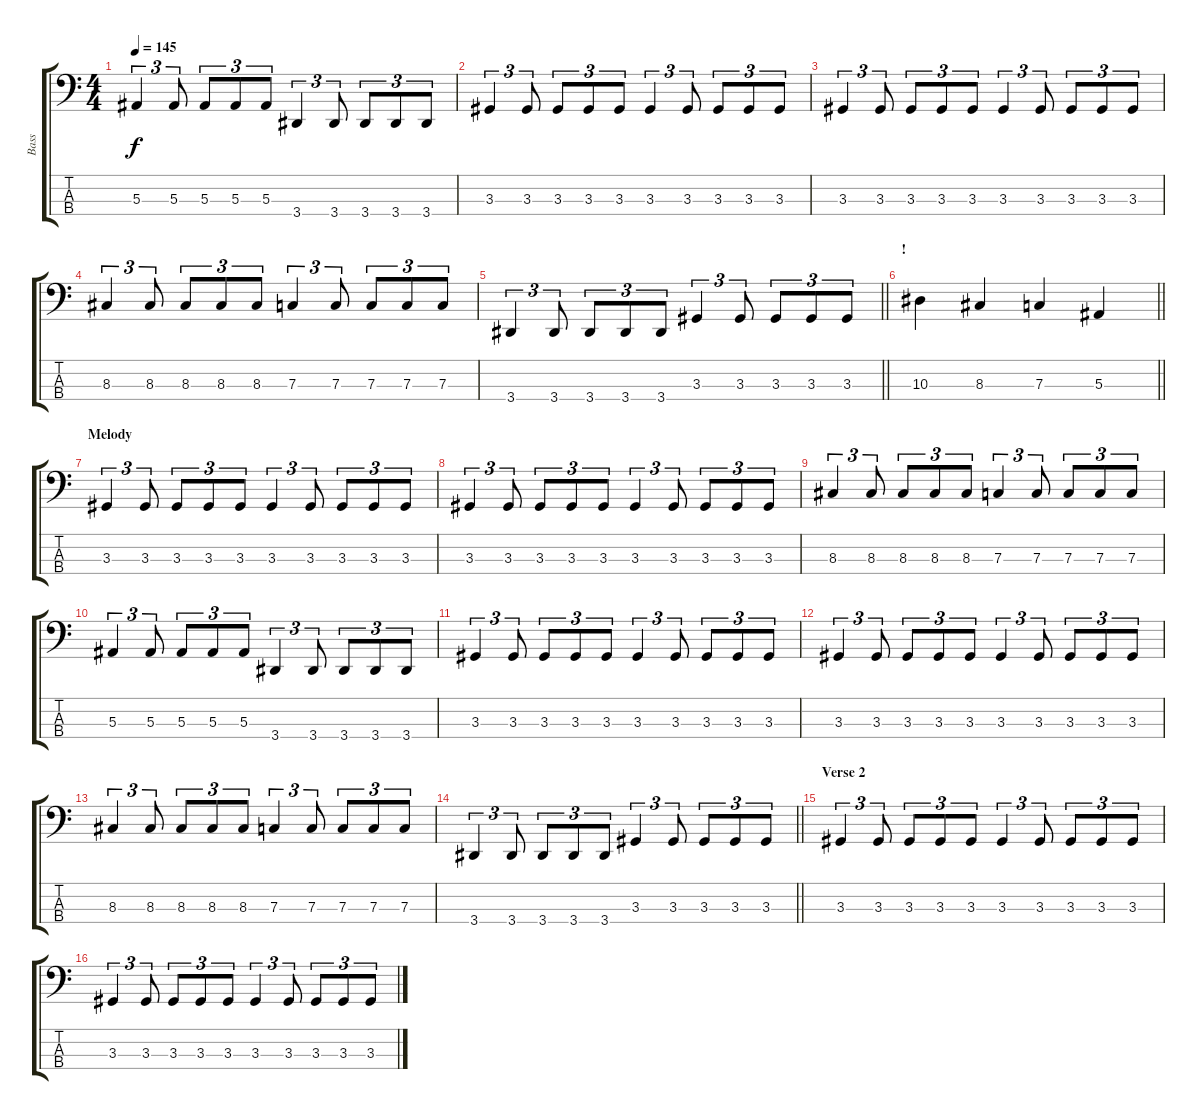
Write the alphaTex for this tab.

\track ("Bass" "Bass") {instrument electricbasspick}
\staff {score tabs}
\tuning (Eb2 Bb1 F1 C1) {hide}
\ts (4 4)
\tempo 145
\clef f4
\ks c
5.3.4{tu (3 2) dy f} 5.3.8{tu (3 2)} 5.3.8{tu (3 2)} 5.3.8{tu (3 2)} 5.3.8{tu (3 2)} 3.4.4{tu (3 2)} 3.4.8{tu (3 2)} 3.4.8{tu (3 2)} 3.4.8{tu (3 2)} 3.4.8{tu (3 2)} |
3.3.4{tu (3 2)} 3.3.8{tu (3 2)} 3.3.8{tu (3 2)} 3.3.8{tu (3 2)} 3.3.8{tu (3 2)} 3.3.4{tu (3 2)} 3.3.8{tu (3 2)} 3.3.8{tu (3 2)} 3.3.8{tu (3 2)} 3.3.8{tu (3 2)} |
3.3.4{tu (3 2)} 3.3.8{tu (3 2)} 3.3.8{tu (3 2)} 3.3.8{tu (3 2)} 3.3.8{tu (3 2)} 3.3.4{tu (3 2)} 3.3.8{tu (3 2)} 3.3.8{tu (3 2)} 3.3.8{tu (3 2)} 3.3.8{tu (3 2)} |
8.3.4{tu (3 2)} 8.3.8{tu (3 2)} 8.3.8{tu (3 2)} 8.3.8{tu (3 2)} 8.3.8{tu (3 2)} 7.3.4{tu (3 2)} 7.3.8{tu (3 2)} 7.3.8{tu (3 2)} 7.3.8{tu (3 2)} 7.3.8{tu (3 2)} |
\barLineRight lightlight
3.4.4{tu (3 2)} 3.4.8{tu (3 2)} 3.4.8{tu (3 2)} 3.4.8{tu (3 2)} 3.4.8{tu (3 2)} 3.3.4{tu (3 2)} 3.3.8{tu (3 2)} 3.3.8{tu (3 2)} 3.3.8{tu (3 2)} 3.3.8{tu (3 2)} |
\section ("" "!")
\barLineRight lightlight
10.3.4 8.3.4 7.3.4 5.3.4 |
\section ("" "Melody")
3.3.4{tu (3 2)} 3.3.8{tu (3 2)} 3.3.8{tu (3 2)} 3.3.8{tu (3 2)} 3.3.8{tu (3 2)} 3.3.4{tu (3 2)} 3.3.8{tu (3 2)} 3.3.8{tu (3 2)} 3.3.8{tu (3 2)} 3.3.8{tu (3 2)} |
3.3.4{tu (3 2)} 3.3.8{tu (3 2)} 3.3.8{tu (3 2)} 3.3.8{tu (3 2)} 3.3.8{tu (3 2)} 3.3.4{tu (3 2)} 3.3.8{tu (3 2)} 3.3.8{tu (3 2)} 3.3.8{tu (3 2)} 3.3.8{tu (3 2)} |
8.3.4{tu (3 2)} 8.3.8{tu (3 2)} 8.3.8{tu (3 2)} 8.3.8{tu (3 2)} 8.3.8{tu (3 2)} 7.3.4{tu (3 2)} 7.3.8{tu (3 2)} 7.3.8{tu (3 2)} 7.3.8{tu (3 2)} 7.3.8{tu (3 2)} |
5.3.4{tu (3 2)} 5.3.8{tu (3 2)} 5.3.8{tu (3 2)} 5.3.8{tu (3 2)} 5.3.8{tu (3 2)} 3.4.4{tu (3 2)} 3.4.8{tu (3 2)} 3.4.8{tu (3 2)} 3.4.8{tu (3 2)} 3.4.8{tu (3 2)} |
3.3.4{tu (3 2)} 3.3.8{tu (3 2)} 3.3.8{tu (3 2)} 3.3.8{tu (3 2)} 3.3.8{tu (3 2)} 3.3.4{tu (3 2)} 3.3.8{tu (3 2)} 3.3.8{tu (3 2)} 3.3.8{tu (3 2)} 3.3.8{tu (3 2)} |
3.3.4{tu (3 2)} 3.3.8{tu (3 2)} 3.3.8{tu (3 2)} 3.3.8{tu (3 2)} 3.3.8{tu (3 2)} 3.3.4{tu (3 2)} 3.3.8{tu (3 2)} 3.3.8{tu (3 2)} 3.3.8{tu (3 2)} 3.3.8{tu (3 2)} |
8.3.4{tu (3 2)} 8.3.8{tu (3 2)} 8.3.8{tu (3 2)} 8.3.8{tu (3 2)} 8.3.8{tu (3 2)} 7.3.4{tu (3 2)} 7.3.8{tu (3 2)} 7.3.8{tu (3 2)} 7.3.8{tu (3 2)} 7.3.8{tu (3 2)} |
\barLineRight lightlight
3.4.4{tu (3 2)} 3.4.8{tu (3 2)} 3.4.8{tu (3 2)} 3.4.8{tu (3 2)} 3.4.8{tu (3 2)} 3.3.4{tu (3 2)} 3.3.8{tu (3 2)} 3.3.8{tu (3 2)} 3.3.8{tu (3 2)} 3.3.8{tu (3 2)} |
\section ("" "Verse 2")
3.3.4{tu (3 2)} 3.3.8{tu (3 2)} 3.3.8{tu (3 2)} 3.3.8{tu (3 2)} 3.3.8{tu (3 2)} 3.3.4{tu (3 2)} 3.3.8{tu (3 2)} 3.3.8{tu (3 2)} 3.3.8{tu (3 2)} 3.3.8{tu (3 2)} |
3.3.4{tu (3 2)} 3.3.8{tu (3 2)} 3.3.8{tu (3 2)} 3.3.8{tu (3 2)} 3.3.8{tu (3 2)} 3.3.4{tu (3 2)} 3.3.8{tu (3 2)} 3.3.8{tu (3 2)} 3.3.8{tu (3 2)} 3.3.8{tu (3 2)}
